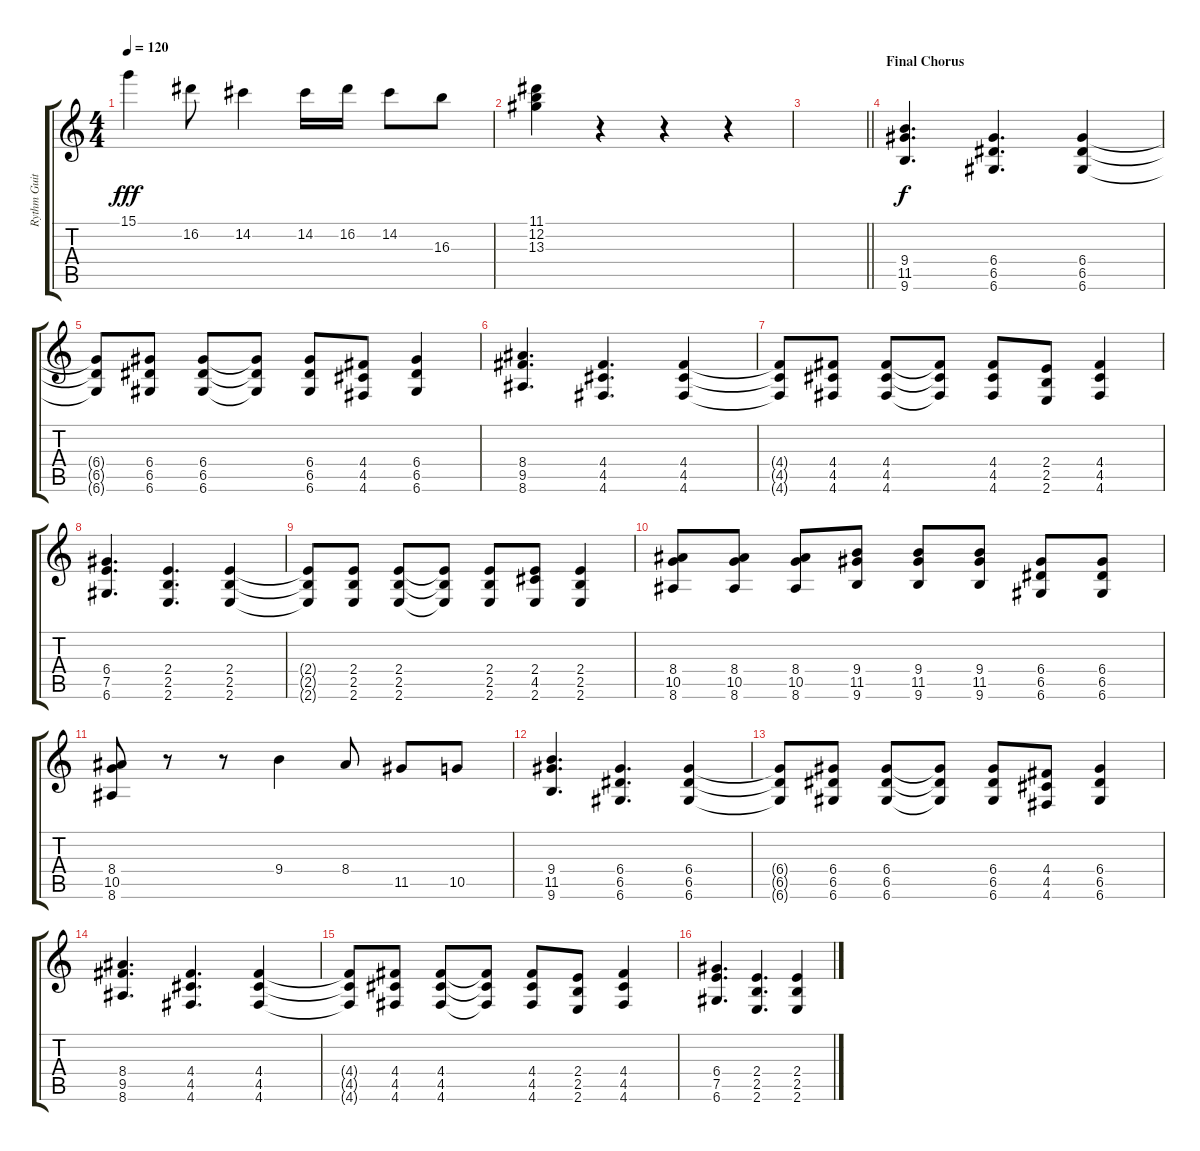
\track ("Rythm Guitar (Andy)" "Rythm Guit") {instrument overdrivenguitar bank 29}
\staff {score tabs}
\tuning (E4 B3 G3 D3 A2 D2) {hide}
\ts (4 4)
\tempo 120
\clef g2
\ks c
15.1.4{dy fff} 16.2.8 14.2.4 14.2.16 16.2.16 14.2.8 16.3.8 |
(11.1 12.2 13.3).4 r.4 r.4 r.4 |
\barLineRight lightlight
|
\section ("" "Final Chorus")
(9.4 11.5 9.6).4{d dy f} (6.4 6.5 6.6).4{d} (6.4 6.5 6.6).4 |
(6.4{t} 6.5{t} 6.6{t}).8 (6.4 6.5 6.6).8 (6.4 6.5 6.6).8 (6.4{t} 6.5{t} 6.6{t}).8 (6.4 6.5 6.6).8 (4.4 4.5 4.6).8 (6.4 6.5 6.6).4 |
(8.4 9.5 8.6).4{d} (4.4 4.5 4.6).4{d} (4.4 4.5 4.6).4 |
(4.4{t} 4.5{t} 4.6{t}).8 (4.4 4.5 4.6).8 (4.4 4.5 4.6).8 (4.4{t} 4.5{t} 4.6{t}).8 (4.4 4.5 4.6).8 (2.4 2.5 2.6).8 (4.4 4.5 4.6).4 |
(6.4 7.5 6.6).4{d} (2.4 2.5 2.6).4{d} (2.4 2.5 2.6).4 |
(2.4{t} 2.5{t} 2.6{t}).8 (2.4 2.5 2.6).8 (2.4 2.5 2.6).8 (2.4{t} 2.5{t} 2.6{t}).8 (2.4 2.5 2.6).8 (2.4 4.5 2.6).8 (2.4 2.5 2.6).4 |
(8.4 10.5 8.6).8 (8.4 10.5 8.6).8 (8.4 10.5 8.6).8 (9.4 11.5 9.6).8 (9.4 11.5 9.6).8 (9.4 11.5 9.6).8 (6.4 6.5 6.6).8 (6.4 6.5 6.6).8 |
(8.4 10.5 8.6).8 r.8 r.8 9.4.4 8.4.8 11.5.8 10.5.8 |
(9.4 11.5 9.6).4{d} (6.4 6.5 6.6).4{d} (6.4 6.5 6.6).4 |
(6.4{t} 6.5{t} 6.6{t}).8 (6.4 6.5 6.6).8 (6.4 6.5 6.6).8 (6.4{t} 6.5{t} 6.6{t}).8 (6.4 6.5 6.6).8 (4.4 4.5 4.6).8 (6.4 6.5 6.6).4 |
(8.4 9.5 8.6).4{d} (4.4 4.5 4.6).4{d} (4.4 4.5 4.6).4 |
(4.4{t} 4.5{t} 4.6{t}).8 (4.4 4.5 4.6).8 (4.4 4.5 4.6).8 (4.4{t} 4.5{t} 4.6{t}).8 (4.4 4.5 4.6).8 (2.4 2.5 2.6).8 (4.4 4.5 4.6).4 |
(6.4 7.5 6.6).4{d} (2.4 2.5 2.6).4{d} (2.4 2.5 2.6).4
